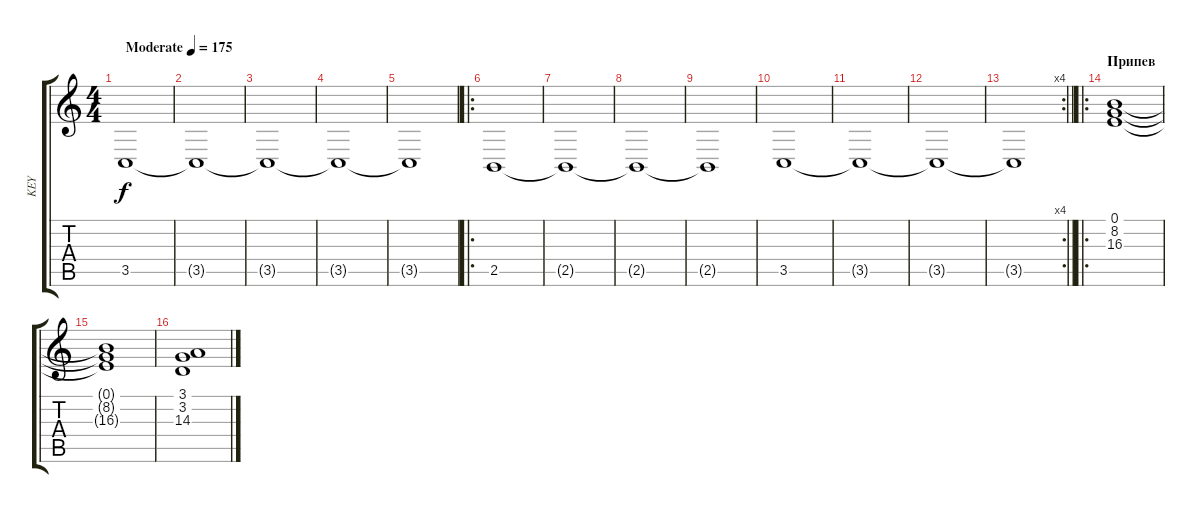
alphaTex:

\track ("KEY" "KEY") {instrument stringensemble1}
\staff {score tabs}
\tuning (E4 B3 G3 D3 A2 E2) {hide}
\ts (4 4)
\tempo (175 "Moderate")
\clef g2
\ks c
3.5.1{dy f instrument stringensemble1} |
3.5{t}.1 |
3.5{t}.1 |
3.5{t}.1 |
3.5{t}.1 |
\ro
2.5.1{instrument pad4choir} |
2.5{t}.1 |
2.5{t}.1 |
2.5{t}.1 |
3.5.1 |
3.5{t}.1 |
3.5{t}.1 |
\rc 4
\barLineRight lightlight
3.5{t}.1 |
\ro
\section ("" "Припев")
(0.1 8.2 16.3).1 |
(0.1{t} 8.2{t} 16.3{t}).1 |
(3.1 3.2 14.3).1
